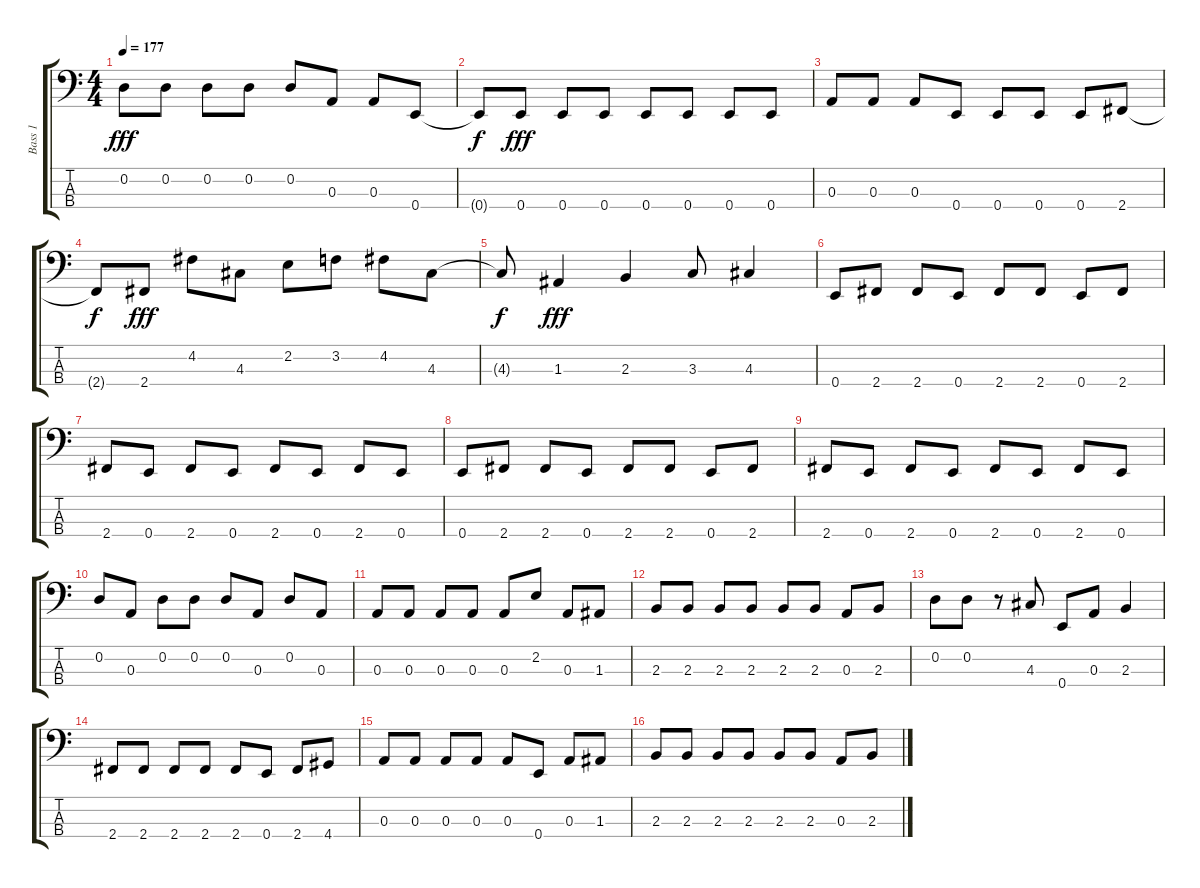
\track ("Bass 1" "Bass 1") {instrument electricbassfinger}
\staff {score tabs}
\tuning (G2 D2 A1 E1) {hide}
\ts (4 4)
\tempo 177
\clef f4
\ks c
0.2.8{dy fff} 0.2.8 0.2.8 0.2.8 0.2.8 0.3.8 0.3.8 0.4.8 |
0.4{t}.8{dy f} 0.4.8{dy fff} 0.4.8 0.4.8 0.4.8 0.4.8 0.4.8 0.4.8 |
0.3.8 0.3.8 0.3.8 0.4.8 0.4.8 0.4.8 0.4.8 2.4.8 |
2.4{t}.8{dy f} 2.4.8{dy fff} 4.2.8 4.3.8 2.2.8 3.2.8 4.2.8 4.3.8 |
4.3{t}.8{dy f} 1.3.4{dy fff} 2.3.4 3.3.8 4.3.4 |
0.4.8 2.4.8 2.4.8 0.4.8 2.4.8 2.4.8 0.4.8 2.4.8 |
2.4.8 0.4.8 2.4.8 0.4.8 2.4.8 0.4.8 2.4.8 0.4.8 |
0.4.8 2.4.8 2.4.8 0.4.8 2.4.8 2.4.8 0.4.8 2.4.8 |
2.4.8 0.4.8 2.4.8 0.4.8 2.4.8 0.4.8 2.4.8 0.4.8 |
0.2.8 0.3.8 0.2.8 0.2.8 0.2.8 0.3.8 0.2.8 0.3.8 |
0.3.8 0.3.8 0.3.8 0.3.8 0.3.8 2.2.8 0.3.8 1.3.8 |
2.3.8 2.3.8 2.3.8 2.3.8 2.3.8 2.3.8 0.3.8 2.3.8 |
0.2.8 0.2.8 r.8 4.3.8 0.4.8 0.3.8 2.3.4 |
2.4.8 2.4.8 2.4.8 2.4.8 2.4.8 0.4.8 2.4.8 4.4.8 |
0.3.8 0.3.8 0.3.8 0.3.8 0.3.8 0.4.8 0.3.8 1.3.8 |
2.3.8 2.3.8 2.3.8 2.3.8 2.3.8 2.3.8 0.3.8 2.3.8
